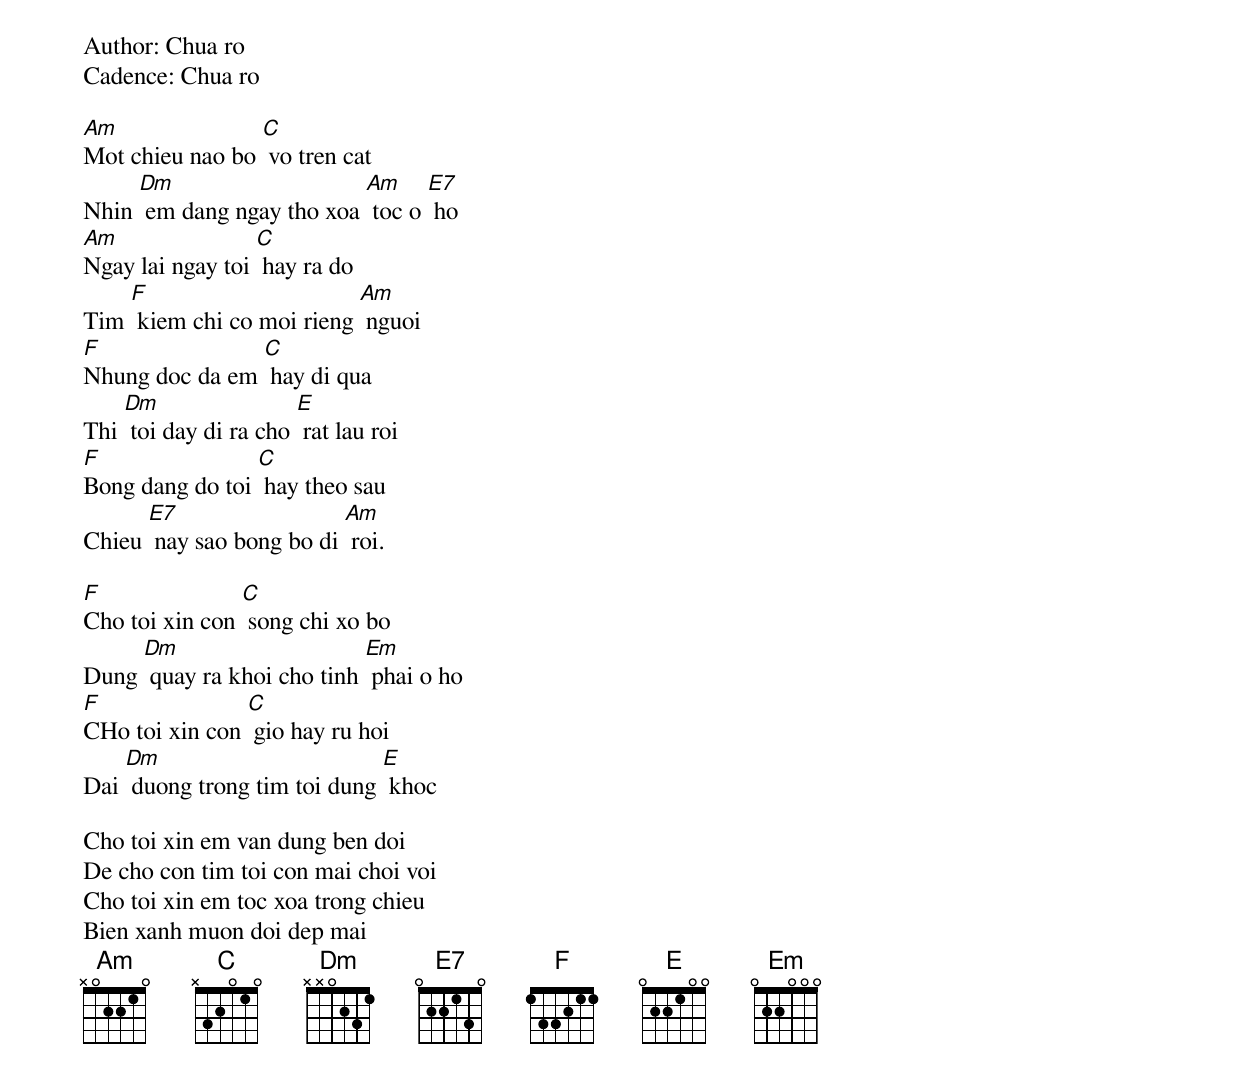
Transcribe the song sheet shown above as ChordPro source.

Author: Chua ro
Cadence: Chua ro

[Am]Mot chieu nao bo [C] vo tren cat
Nhin [Dm] em dang ngay tho xoa [Am] toc o [E7] ho
[Am]Ngay lai ngay toi [C] hay ra do
Tim [F] kiem chi co moi rieng [Am] nguoi
[F]Nhung doc da em [C] hay di qua
Thi [Dm] toi day di ra cho [E] rat lau roi
[F]Bong dang do toi [C] hay theo sau
Chieu [E7] nay sao bong bo di [Am] roi.

[F]Cho toi xin con [C] song chi xo bo
Dung [Dm] quay ra khoi cho tinh [Em] phai o ho
[F]CHo toi xin con [C] gio hay ru hoi
Dai [Dm] duong trong tim toi dung [E] khoc

Cho toi xin em van dung ben doi
De cho con tim toi con mai choi voi
Cho toi xin em toc xoa trong chieu
Bien xanh muon doi dep mai
